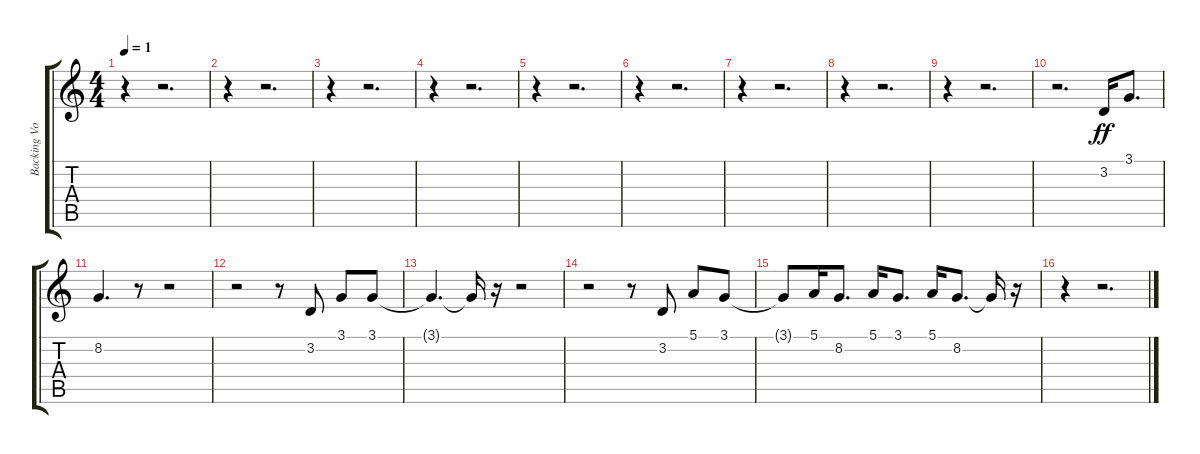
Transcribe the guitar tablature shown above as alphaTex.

\track ("Backing Vocal" "Backing Vo") {instrument lead6voice}
\staff {score tabs}
\tuning (E4 B3 G3 D3 A2 E2) {hide}
\ts (4 4)
\tempo 1
\clef g2
\ks c
r.4{dy ff} r.2{d} |
r.4 r.2{d} |
r.4 r.2{d} |
r.4 r.2{d} |
r.4 r.2{d} |
r.4 r.2{d} |
r.4 r.2{d} |
r.4 r.2{d} |
r.4 r.2{d} |
r.2{d} 3.2.16 3.1.8{d} |
8.2.4{d} r.8 r.2 |
r.2 r.8 3.2.8 3.1.8 3.1.8 |
3.1{t}.4{d} 3.1{t}.16 r.16 r.2 |
r.2 r.8 3.2.8 5.1.8 3.1.8 |
3.1{t}.8 5.1.16 8.2.8{d} 5.1.16 3.1.8{d} 5.1.16 8.2.8{d} 8.2{t}.16 r.16 |
r.4 r.2{d}
